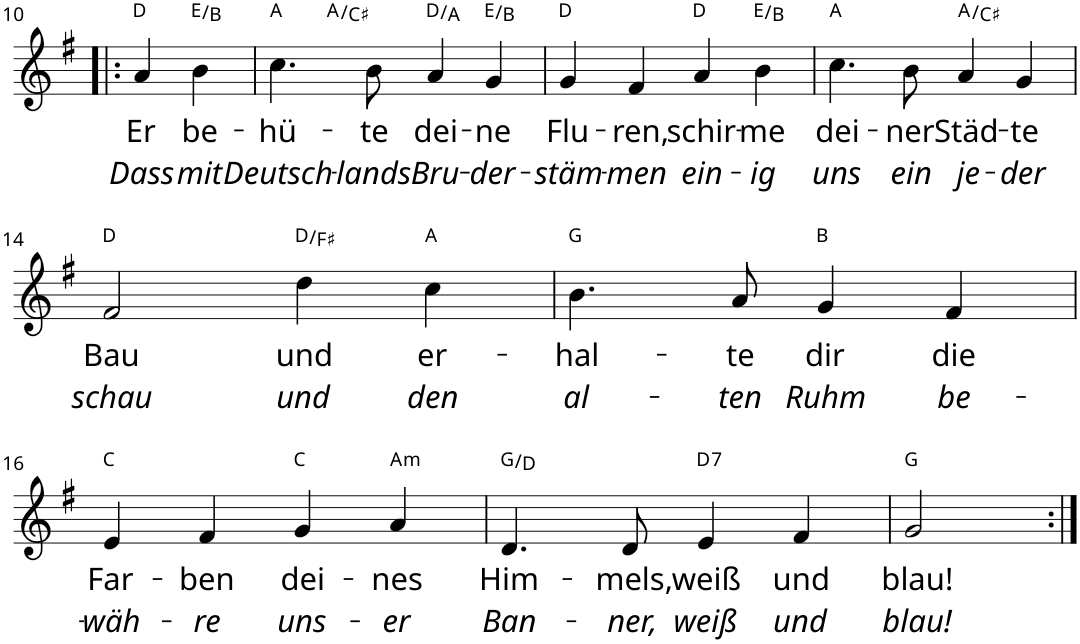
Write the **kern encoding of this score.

**kern	**text	**text	**harte
*part1	*part1	*part1	*part1
*staff1	*staff1	*staff1	*
*I"P1	*	*	*
!!LO:PB:g=z
*clefG2	*	*	*
*k[f#]	*	*	*
*G:	*	*	*
*M4/4	*	*	*
=10!|:	=10!|:	=10!|:	=10!|:
!	!LO:LY:b	!LO:LY:b	!
4a/	Er	Dass	D:maj
!	!LO:LY:b	!LO:LY:b	!
4b\	be-	mit	E:maj/5
=11	=11	=11	=11
!	!LO:LY:b	!LO:LY:b	!
*^	*	*	*
4.cc\	4ryy	-hü-	Deutsch-	A:maj
.	2.ryy	.	.	A:maj/3
!	!	!LO:LY:b	!LO:LY:b	!
8b\	.	-te	-lands	.
!	!	!LO:LY:b	!LO:LY:b	!
4a/	.	dei-	Bru-	D:maj/5
!	!	!LO:LY:b	!LO:LY:b	!
4g/	.	-ne	-der-	E:maj/5
=12	=12	=12	=12	=12
!	!	!LO:LY:b	!LO:LY:b	!
*v	*v	*	*	*
4g/	Flu-	-stäm-	D:maj
!	!LO:LY:b	!LO:LY:b	!
4f#/	-ren,	-men	.
!	!LO:LY:b	!LO:LY:b	!
4a/	schir-	ein-	D:maj
!	!LO:LY:b	!LO:LY:b	!
4b\	-me	-ig	E:maj/5
=13	=13	=13	=13
!	!LO:LY:b	!LO:LY:b	!
4.cc\	dei-	uns	A:maj
!	!LO:LY:b	!LO:LY:b	!
8b\	-ner	ein	.
!	!LO:LY:b	!LO:LY:b	!
4a/	Städ-	je-	A:maj/3
!	!LO:LY:b	!LO:LY:b	!
4g/	-te	-der	.
!!LO:LB:g=z
=14	=14	=14	=14
!	!LO:LY:b	!LO:LY:b	!
2f#/	Bau	schau	D:maj
!	!LO:LY:b	!LO:LY:b	!
4dd\	und	und	D:maj/3
!	!LO:LY:b	!LO:LY:b	!
4cc\	er-	den	A:maj
=15	=15	=15	=15
!	!LO:LY:b	!LO:LY:b	!
4.b\	-hal-	al-	G:maj
!	!LO:LY:b	!LO:LY:b	!
8a/	-te	-ten	.
!	!LO:LY:b	!LO:LY:b	!
4g/	dir	Ruhm	B:maj
!	!LO:LY:b	!LO:LY:b	!
4f#/	die	be-	.
!!LO:LB:g=z
=16	=16	=16	=16
!	!LO:LY:b	!LO:LY:b	!
4e/	Far-	-wäh-	C:maj
!	!LO:LY:b	!LO:LY:b	!
4f#/	-ben	-re	.
!	!LO:LY:b	!LO:LY:b	!
4g/	dei-	uns-	C:maj
!	!LO:LY:b	!LO:LY:b	!LO:H:kt=m
4a/	-nes	-er	A:min
=17	=17	=17	=17
!	!LO:LY:b	!LO:LY:b	!
4.d/	Him-	Ban-	G:maj/5
!	!LO:LY:b	!LO:LY:b	!
8d/	-mels,	-ner,	.
!	!LO:LY:b	!LO:LY:b	!LO:H:kt=7
4e/	weiß	weiß	D:7
!	!LO:LY:b	!LO:LY:b	!
4f#/	und	und	.
=18	=18	=18	=18
!	!LO:LY:b	!LO:LY:b	!
2g/	blau!	blau!	G:maj
=:|!	=:|!	=:|!	=:|!
*-	*-	*-	*-
